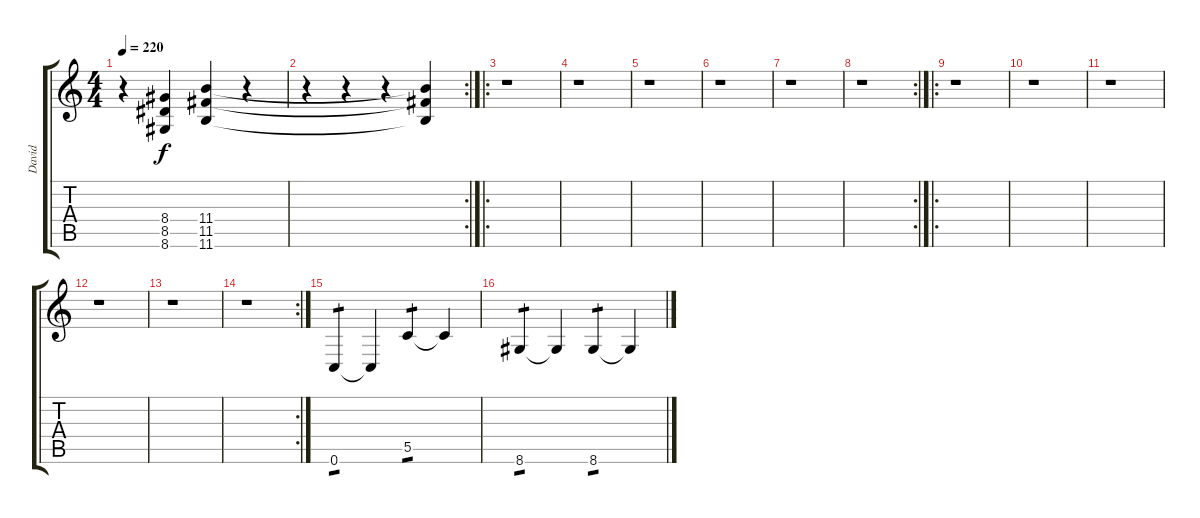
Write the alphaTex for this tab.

\track ("David" "David") {instrument distortionguitar}
\staff {score tabs}
\tuning (D4 A3 F3 C3 G2 C2) {hide}
\ts (4 4)
\tempo 220
\clef g2
\ks c
r.4{dy f} (8.4{t} 8.5{t} 8.6{t}).4 (11.4 11.5 11.6).4 r.4 |
\rc 2
r.4 r.4 r.4 (11.4{t} 11.5{t} 11.6{t}).4 |
\ro
r.1 |
r.1 |
r.1 |
r.1 |
r.1 |
\rc 2
r.1 |
\ro
r.1 |
r.1 |
r.1 |
r.1 |
r.1 |
\rc 2
r.1 |
0.6.4{tp 1} 0.6{t}.4 5.5.4{tp 1} 5.5{t}.4 |
8.6.4{tp 1} 8.6{t}.4 8.6.4{tp 1} 8.6{t}.4
